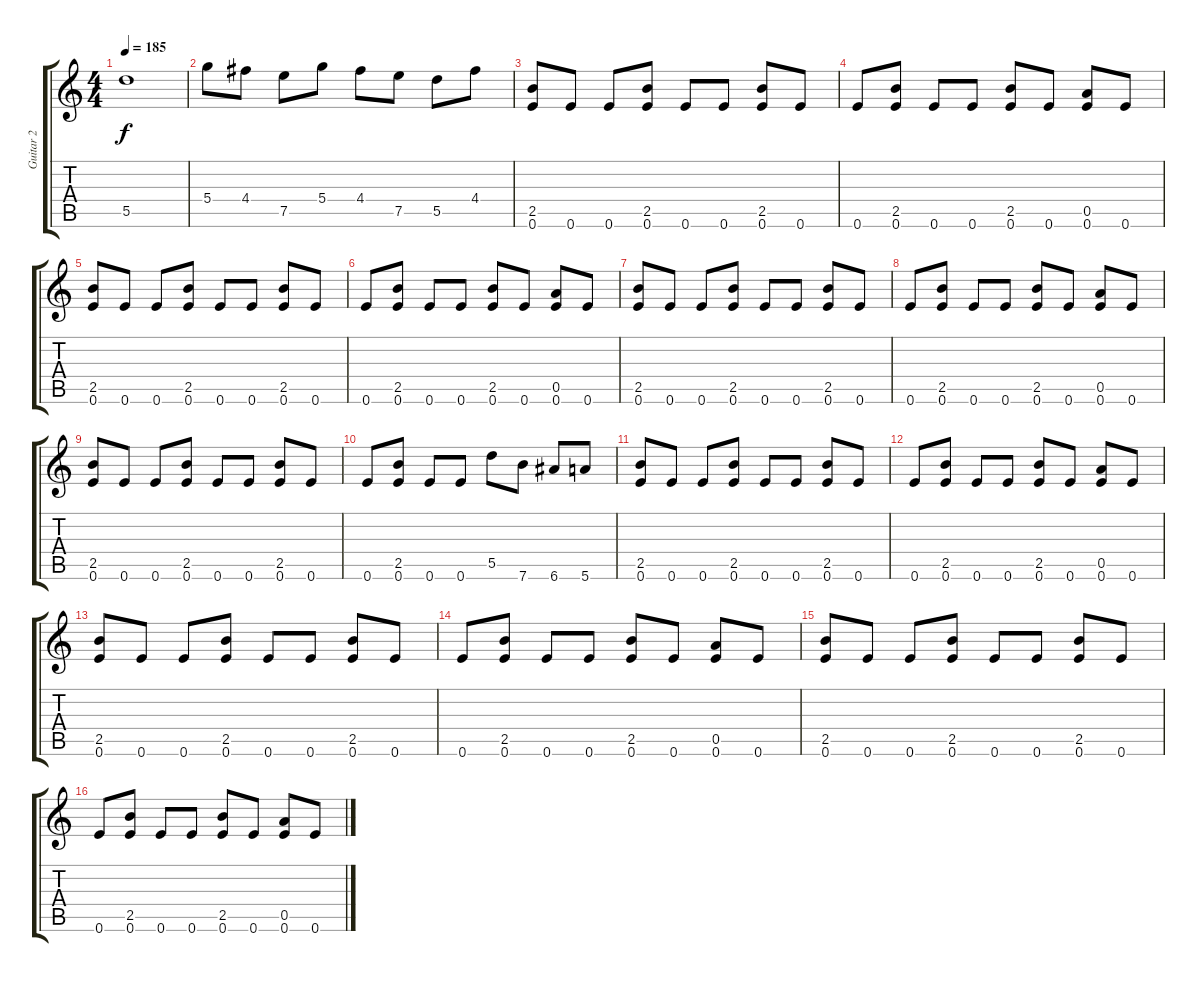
\track ("Guitar 2" "Guitar 2") {instrument distortionguitar}
\staff {score tabs}
\tuning (E5 B4 G4 D4 A3 E3) {hide}
\ts (4 4)
\tempo 185
\clef g2
\ks c
5.5{t}.1{dy f} |
5.4.8 4.4.8 7.5.8 5.4.8 4.4.8 7.5.8 5.5.8 4.4.8 |
(2.5 0.6).8 0.6.8 0.6.8 (2.5 0.6).8 0.6.8 0.6.8 (2.5 0.6).8 0.6.8 |
0.6.8 (2.5 0.6).8 0.6.8 0.6.8 (2.5 0.6).8 0.6.8 (0.5 0.6).8 0.6.8 |
(2.5 0.6).8 0.6.8 0.6.8 (2.5 0.6).8 0.6.8 0.6.8 (2.5 0.6).8 0.6.8 |
0.6.8 (2.5 0.6).8 0.6.8 0.6.8 (2.5 0.6).8 0.6.8 (0.5 0.6).8 0.6.8 |
(2.5 0.6).8 0.6.8 0.6.8 (2.5 0.6).8 0.6.8 0.6.8 (2.5 0.6).8 0.6.8 |
0.6.8 (2.5 0.6).8 0.6.8 0.6.8 (2.5 0.6).8 0.6.8 (0.5 0.6).8 0.6.8 |
(2.5 0.6).8 0.6.8 0.6.8 (2.5 0.6).8 0.6.8 0.6.8 (2.5 0.6).8 0.6.8 |
0.6.8 (2.5 0.6).8 0.6.8 0.6.8 5.5.8 7.6.8 6.6.8 5.6.8 |
(2.5 0.6).8 0.6.8 0.6.8 (2.5 0.6).8 0.6.8 0.6.8 (2.5 0.6).8 0.6.8 |
0.6.8 (2.5 0.6).8 0.6.8 0.6.8 (2.5 0.6).8 0.6.8 (0.5 0.6).8 0.6.8 |
(2.5 0.6).8 0.6.8 0.6.8 (2.5 0.6).8 0.6.8 0.6.8 (2.5 0.6).8 0.6.8 |
0.6.8 (2.5 0.6).8 0.6.8 0.6.8 (2.5 0.6).8 0.6.8 (0.5 0.6).8 0.6.8 |
(2.5 0.6).8 0.6.8 0.6.8 (2.5 0.6).8 0.6.8 0.6.8 (2.5 0.6).8 0.6.8 |
0.6.8 (2.5 0.6).8 0.6.8 0.6.8 (2.5 0.6).8 0.6.8 (0.5 0.6).8 0.6.8
